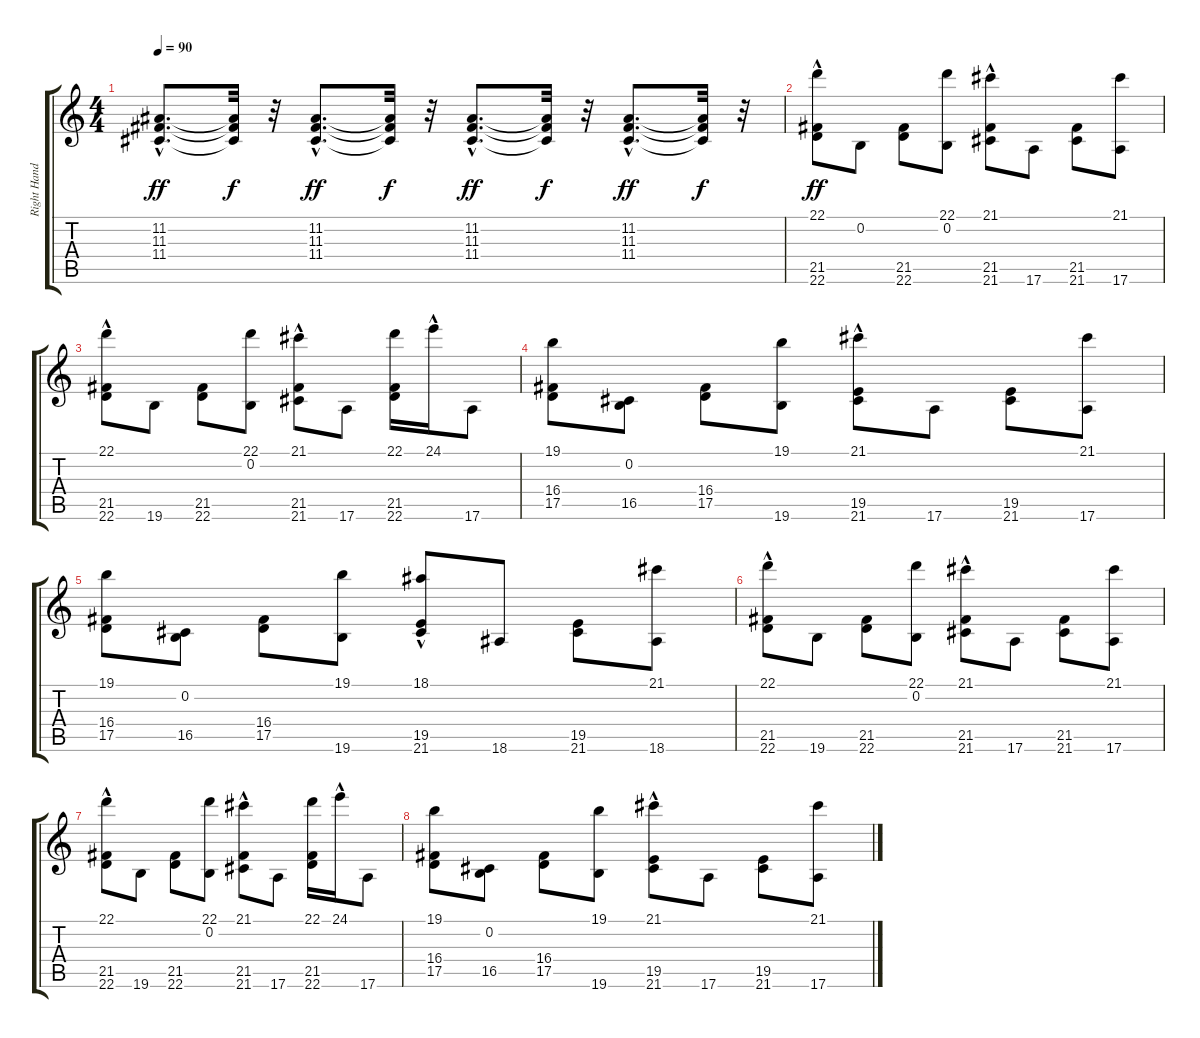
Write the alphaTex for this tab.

\track ("Right Hand" "Right Hand") {instrument acousticgrandpiano}
\staff {score tabs}
\tuning (E4 B3 G3 D3 A2 E2) {hide}
\ts (4 4)
\tempo 90
\clef g2
\ks c
(11.2{hac} 11.3{hac} 11.4{hac}).8{d dy ff} (11.2{t} 11.3{t} 11.4{t}).32{dy f} r.32 (11.2{hac} 11.3{hac} 11.4{hac}).8{d dy ff} (11.2{t} 11.3{t} 11.4{t}).32{dy f} r.32 (11.2{hac} 11.3{hac} 11.4{hac}).8{d dy ff} (11.2{t} 11.3{t} 11.4{t}).32{dy f} r.32 (11.2{hac} 11.3{hac} 11.4{hac}).8{d dy ff} (11.2{t} 11.3{t} 11.4{t}).32{dy f} r.32 |
(22.1{hac} 21.5{hac} 22.6{hac}).8{dy ff} 0.2.8 (21.5 22.6).8 (22.1 0.2).8 (21.1{hac} 21.5{hac} 21.6{hac}).8 17.6.8 (21.5 21.6).8 (21.1 17.6).8 |
(22.1{hac} 21.5{hac} 22.6{hac}).8 19.6.8 (21.5 22.6).8 (22.1 0.2).8 (21.1{hac} 21.5{hac} 21.6{hac}).8 17.6.8 (22.1 21.5 22.6).16 24.1{hac}.16 17.6.8 |
(19.1 16.4 17.5).8 (0.2 16.5).8 (16.4 17.5).8 (19.1 19.6).8 (21.1{hac} 19.5{hac} 21.6{hac}).8 17.6.8 (19.5 21.6).8 (21.1 17.6).8 |
(19.1 16.4 17.5).8 (0.2 16.5).8 (16.4 17.5).8 (19.1 19.6).8 (18.1{hac} 19.5{hac} 21.6{hac}).8 18.6.8 (19.5 21.6).8 (21.1 18.6).8 |
(22.1{hac} 21.5{hac} 22.6{hac}).8 19.6.8 (21.5 22.6).8 (22.1 0.2).8 (21.1{hac} 21.5{hac} 21.6{hac}).8 17.6.8 (21.5 21.6).8 (21.1 17.6).8 |
(22.1{hac} 21.5{hac} 22.6{hac}).8 19.6.8 (21.5 22.6).8 (22.1 0.2).8 (21.1{hac} 21.5{hac} 21.6{hac}).8 17.6.8 (22.1 21.5 22.6).16 24.1{hac}.16 17.6.8 |
(19.1 16.4 17.5).8 (0.2 16.5).8 (16.4 17.5).8 (19.1 19.6).8 (21.1{hac} 19.5{hac} 21.6{hac}).8 17.6.8 (19.5 21.6).8 (21.1 17.6).8
